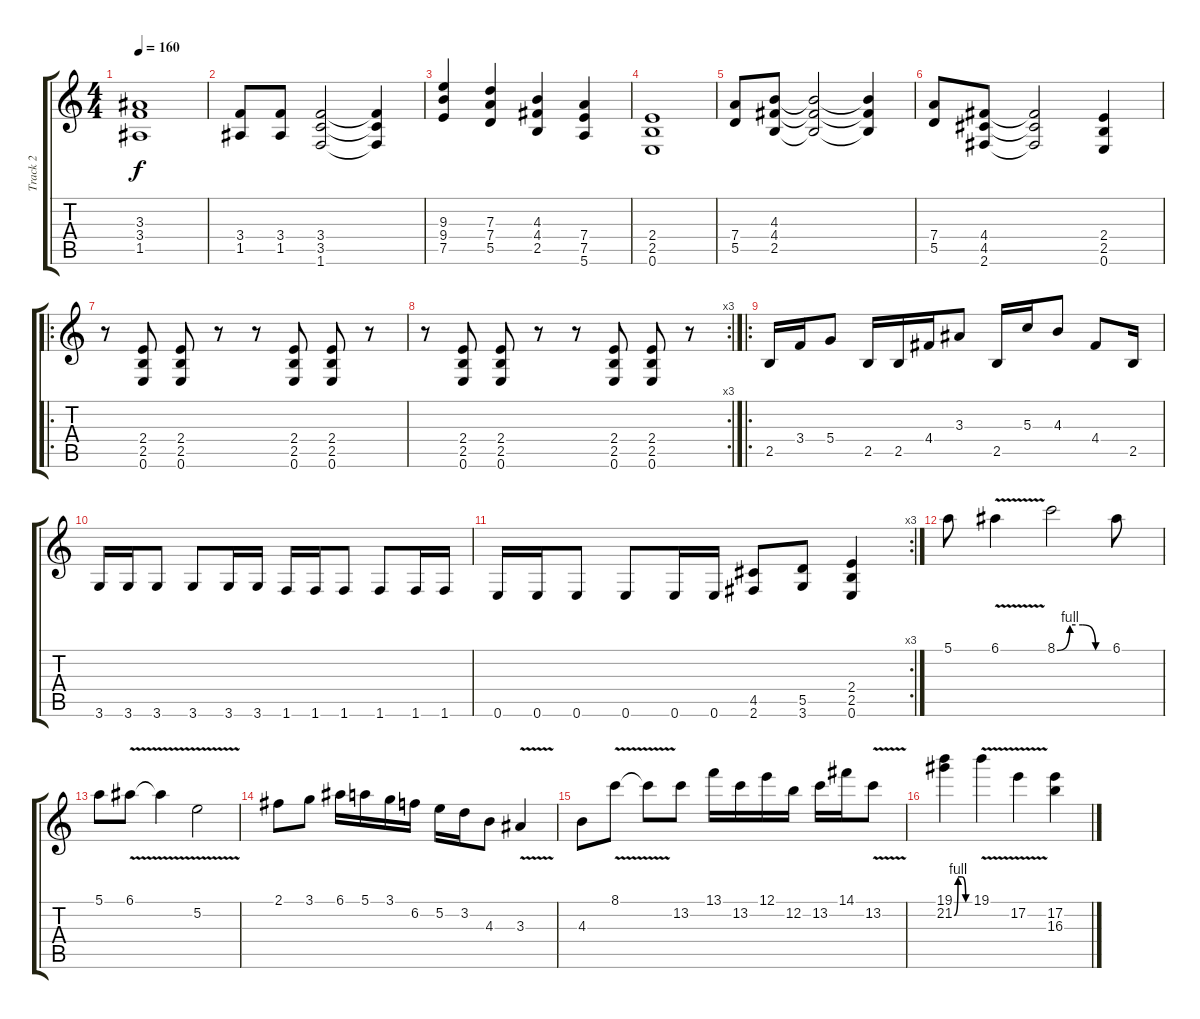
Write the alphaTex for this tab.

\track ("Track 2" "Track 2") {instrument distortionguitar}
\staff {score tabs}
\tuning (E4 B3 G3 D3 A2 E2) {hide}
\ts (4 4)
\tempo 160
\clef g2
\ks c
(3.3 3.4 1.5).1{dy f} |
(3.4 1.5).8 (3.4 1.5).8 (3.4 3.5 1.6).2 (3.4{t} 3.5{t} 1.6{t}).4 |
(9.3 9.4 7.5).4 (7.3 7.4 5.5).4 (4.3 4.4 2.5).4 (7.4 7.5 5.6).4 |
(2.4 2.5 0.6).1 |
(7.4 5.5).8 (4.3 4.4 2.5).8 (4.3{t} 4.4{t} 2.5{t}).2 (4.3{t} 4.4{t} 2.5{t}).4 |
(7.4 5.5).8 (4.4 4.5 2.6).8 (4.4{t} 4.5{t} 2.6{t}).2 (2.4 2.5 0.6).4 |
\ro
r.8 (2.4 2.5 0.6).8 (2.4 2.5 0.6).8 r.8 r.8 (2.4 2.5 0.6).8 (2.4 2.5 0.6).8 r.8 |
\rc 3
r.8 (2.4 2.5 0.6).8 (2.4 2.5 0.6).8 r.8 r.8 (2.4 2.5 0.6).8 (2.4 2.5 0.6).8 r.8 |
\ro
2.5.16 3.4.16 5.4.8 2.5.16 2.5.16 4.4.16 3.3.8 2.5.16 5.3.16 4.3.8 4.4.8 2.5.16 |
3.6.16 3.6.16 3.6.8 3.6.8 3.6.16 3.6.16 1.6.16 1.6.16 1.6.8 1.6.8 1.6.16 1.6.16 |
\rc 3
0.6.16 0.6.16 0.6.8 0.6.8 0.6.16 0.6.16 (4.5 2.6).8 (5.5 3.6).8 (2.4 2.5 0.6).4 |
5.1.8 6.1{v}.4 8.1{be (custom 0 0 15 4 30 4 45 0 60 0)}.2 6.1.8 |
5.1.8 6.1{v}.8 6.1{t}.4 5.2{v}.2 |
2.1.8 3.1.8 6.1.16 5.1.16 3.1.16 6.2.16 5.2.16 3.2.16 4.3.8 3.3{v}.4 |
4.3.8 8.1{v}.8 8.1{t}.8 13.2.8 13.1.16 13.2.16 12.1.16 12.2.16 13.2.16 14.1.16 13.2{v}.8 |
(19.1 21.2{be (custom 0 0 15 4 30 4 45 0 60 0)}).4 19.1{v}.4 17.2{v}.4 (17.2 16.3).4
